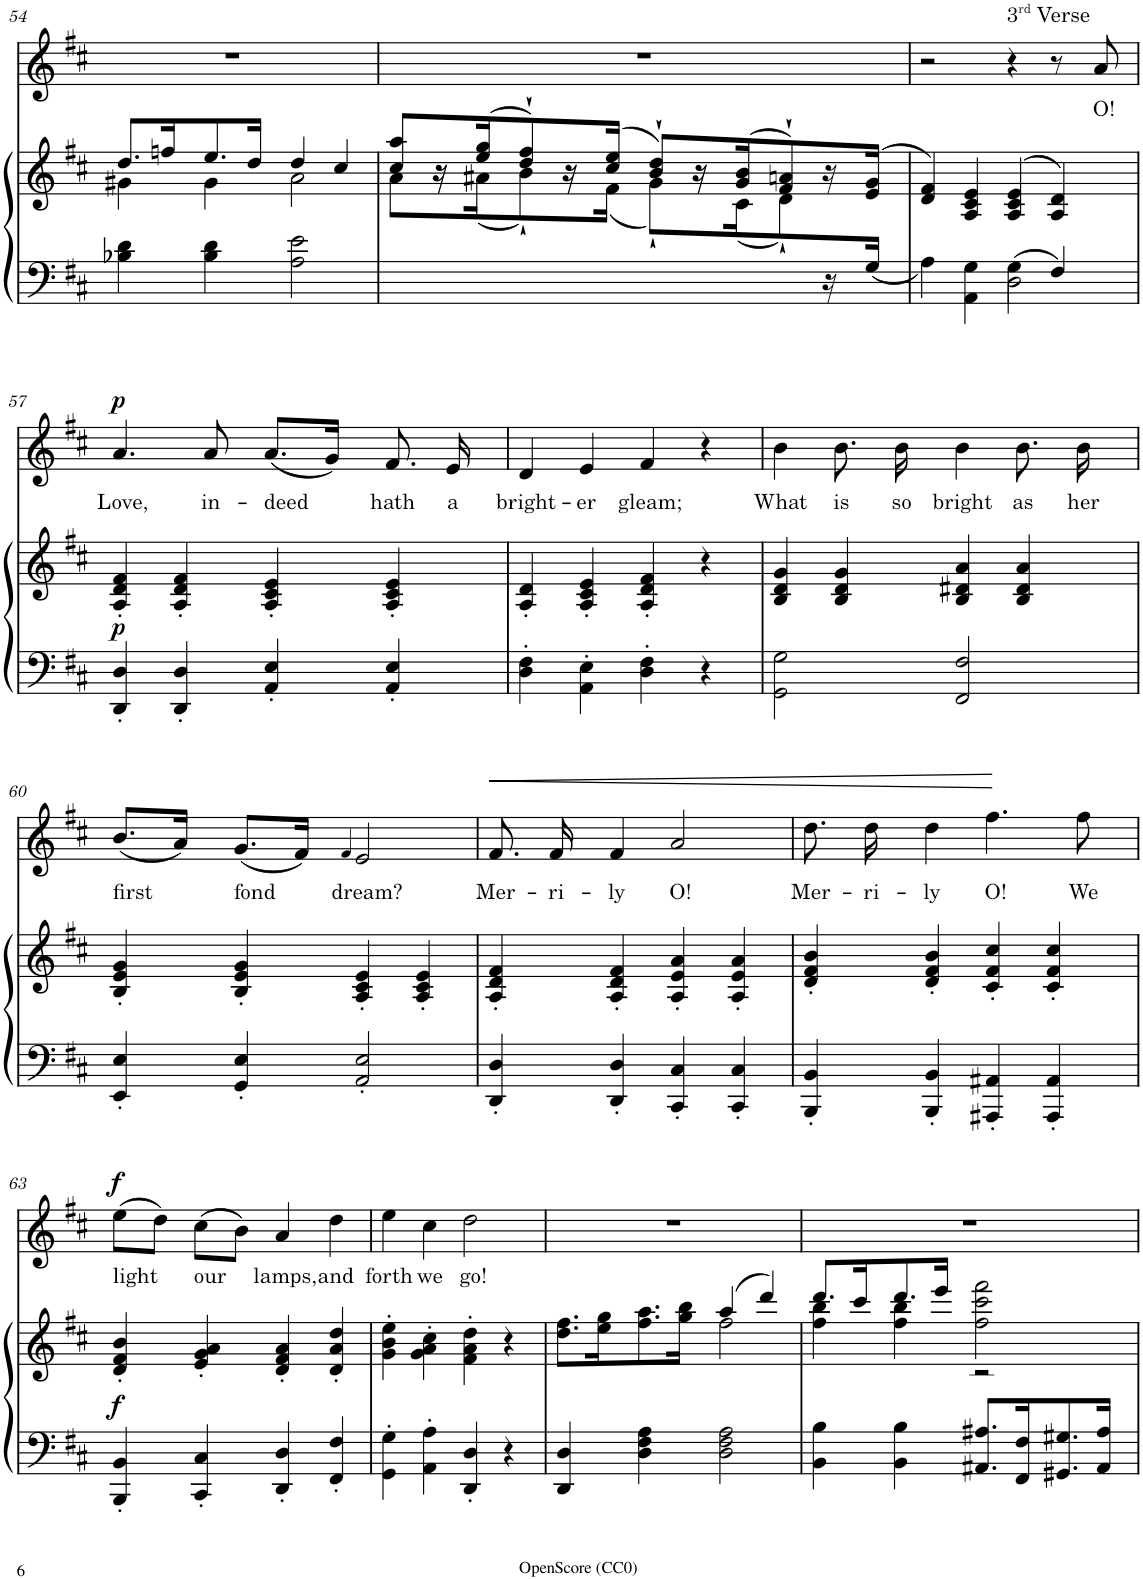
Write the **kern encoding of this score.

**kern	**kern	**dynam	**kern	**text	**dynam
*part2	*part2	*part2	*part1	*part1	*part1
*staff3	*staff2	*staff2/3	*staff1	*staff1	*staff1
*I"Piano	*	*	*I"Voice	*	*
*I'Pno	*	*	*	*	*
!!LO:PB:g=z
*clefF4	*clefG2	*	*clefG2	*	*
*k[f#c#]	*k[f#c#]	*	*k[f#c#]	*	*
*M2/2	*M2/2	*	*M2/2	*	*
*met(c|)	*met(c|)	*	*met(c|)	*	*
=54	=54	=54	=54	=54	=54
*	*^	*	*	*	*
4B-X\ 4d\	8.dd/L	4g#X\	.	1r	.	.
.	16ffn/K	.	.	.	.	.
4B-\ 4d\	8.ee/	4g#\	.	.	.	.
.	16dd/Jk	.	.	.	.	.
2A\ 2e\	4dd/	2a\	.	.	.	.
.	4cc#/	.	.	.	.	.
=55	=55	=55	=55	=55	=55	=55
8ryy	8cc#/ 8aa/L	8a\L	.	1r	.	.
16r	16r	16ryy	.	.	.	.
8.ryy	(>16ee/ 16gg/J	(<16a#X\J	.	.	.	.
.	8dd/`> 8ff#/`>)	8b`<\)	.	.	.	.
16r	16r	16ryy	.	.	.	.
8.ryy	(>16cc#/ 16ee/JJ	(<16f#\JJ	.	.	.	.
.	8b/`> 8dd/`>L)	8g`<\L)	.	.	.	.
16r	16r	16ryy	.	.	.	.
8.ryy	(>16g/ 16b/J	(<16c#\J	.	.	.	.
.	8f#/`> 8an/`>)	8d`<\)	.	.	.	.
16r	16r	8ryy	.	.	.	.
16G/JJ	(>16e/ 16g/JJ	.	.	.	.	.
*	*v	*v	*	*	*	*
=56	=56	=56	=56	=56	=56
*^	*	*	*	*	*
4A\	2ryy	4d/ 4f#/)	.	2r	.	.
4AA\ 4G\	.	4A/ 4c#/ 4e/	.	.	.	.
!	!	!	!	!LO:TX:a:t=3	!	!
!	!	!	!	!LO:TX:a:t=rd	!	!
!	!	!	!	!LO:TX:a:t=Verse	!	!
4G\	2D\	(>4A/ 4c#/ 4e/	.	4r	.	.
4F#/	.	4A/ 4d/)	.	8r	.	.
!	!	!	!	!	!LO:LY:b	!
.	.	.	.	8a/	O!	.
*v	*v	*	*	*	*	*
!!LO:LB:g=z
=57	=57	=57	=57	=57	=57
!	!	!LO:DY:b	!	!LO:LY:b	!LO:DY:a
4DD/' 4D/'	4A/' 4d/' 4f#/'	p	4.a/	Love,	p
4DD/' 4D/'	4A/' 4d/' 4f#/'	.	.	.	.
!	!	!	!	!LO:LY:b	!
.	.	.	8a/	in-	.
!	!	!	!	!LO:LY:b	!
4AA/' 4E/'	4A/' 4c#/' 4e/'	.	(8.a/L	-deed	.
.	.	.	16g/Jk)	.	.
!	!	!	!	!LO:LY:b	!
4AA/' 4E/'	4A/' 4c#/' 4e/'	.	8.f#/	hath	.
!	!	!	!	!LO:LY:b	!
.	.	.	16e/	a	.
=58	=58	=58	=58	=58	=58
!	!	!	!	!LO:LY:b	!
4D\' 4F#\'	4A/' 4d/'	.	4d/	bright-	.
!	!	!	!	!LO:LY:b	!
4AA\' 4E\'	4A/' 4c#/' 4e/'	.	4e/	-er	.
!	!	!	!	!LO:LY:b	!
4D\' 4F#\'	4A/' 4d/' 4f#/'	.	4f#/	gleam;	.
4r	4r	.	4r	.	.
=59	=59	=59	=59	=59	=59
!	!	!	!	!LO:LY:b	!
2GG\ 2G\	4B/ 4d/ 4g/	.	4b\	What	.
!	!	!	!	!LO:LY:b	!
.	4B/ 4d/ 4g/	.	8.b\	is	.
!	!	!	!	!LO:LY:b	!
.	.	.	16b\	so	.
!	!	!	!	!LO:LY:b	!
2FF#/ 2F#/	4B/ 4d#X/ 4a/	.	4b\	bright	.
!	!	!	!	!LO:LY:b	!
.	4B/ 4d#/ 4a/	.	8.b\	as	.
!	!	!	!	!LO:LY:b	!
.	.	.	16b\	her	.
!!LO:LB:g=z
=60	=60	=60	=60	=60	=60
!	!	!	!	!LO:LY:b	!
4EE/' 4E/'	4B/' 4e/' 4g/'	.	(8.b/L	first	.
.	.	.	16a/Jk)	.	.
!	!	!	!	!LO:LY:b	!
4GG/' 4E/'	4B/' 4e/' 4g/'	.	(8.g/L	fond	.
.	.	.	16f#/Jk)	.	.
.	.	.	4qf#/	.	.
!	!	!	!	!LO:LY:b	!
2AA/' 2E/'	4A/' 4c#/' 4e/'	.	2e/	dream?	.
.	4A/' 4c#/' 4e/'	.	.	.	.
=61	=61	=61	=61	=61	=61
!	!	!	!	!LO:LY:b	!LO:HP:b
4DD/' 4D/'	4A/' 4d/' 4f#/'	.	8.f#/	Mer-	<
!	!	!	!	!LO:LY:b	!
.	.	.	16f#/	-ri-	.
!	!	!	!	!LO:LY:b	!
4DD/' 4D/'	4A/' 4d/' 4f#/'	.	4f#/	-ly	.
!	!	!	!	!LO:LY:b	!
4CC#/' 4C#/'	4A/' 4e/' 4a/'	.	2a/	O!	.
4CC#/' 4C#/'	4A/' 4e/' 4a/'	.	.	.	.
=62	=62	=62	=62	=62	=62
!	!	!	!	!LO:LY:b	!
4BBB/' 4BB/'	4d/' 4f#/' 4b/'	.	8.dd\	Mer-	.
!	!	!	!	!LO:LY:b	!
.	.	.	16dd\	-ri-	.
!	!	!	!	!LO:LY:b	!
4BBB/' 4BB/'	4d/' 4f#/' 4b/'	.	4dd\	-ly	.
!	!	!	!	!LO:LY:b	!
4AAA#X/' 4AA#X/'	4c#/' 4f#/' 4cc#/'	.	4.ff#\	O!	[
4AAA#/' 4AA#/'	4c#/' 4f#/' 4cc#/'	.	.	.	.
!	!	!	!	!LO:LY:b	!
.	.	.	8ff#\	We	.
!!LO:LB:g=z
=63	=63	=63	=63	=63	=63
!	!	!LO:DY:b	!	!LO:LY:b	!LO:DY:a
4BBB/' 4BB/'	4d/' 4f#/' 4b/'	f	(8ee\L	light	f
.	.	.	8dd\J)	.	.
!	!	!	!	!LO:LY:b	!
4CC#/' 4C#/'	4e/' 4g/' 4a/'	.	(8cc#\L	our	.
.	.	.	8b\J)	.	.
!	!	!	!	!LO:LY:b	!
4DD/' 4D/'	4d/' 4f#/' 4a/'	.	4a/	lamps,	.
!	!	!	!	!LO:LY:b	!
4FF#/' 4F#/'	4d/' 4a/' 4dd/'	.	4dd\	and	.
=64	=64	=64	=64	=64	=64
!	!	!	!	!LO:LY:b	!
4GG\' 4G\'	4g\' 4b\' 4ee\'	.	4ee\	forth	.
!	!	!	!	!LO:LY:b	!
4AA\' 4A\'	4g\' 4a\' 4cc#\'	.	4cc#\	we	.
!	!	!	!	!LO:LY:b	!
4DD/' 4D/'	4f#\' 4a\' 4dd\'	.	2dd\	go!	.
4r	4r	.	.	.	.
=65	=65	=65	=65	=65	=65
*	*^	*	*	*	*
4DD/ 4D/	8.dd\ 8.ff#\L	2ryy	.	1r	.	.
.	16ee\ 16gg\K	.	.	.	.	.
4D\ 4F#\ 4A\	8.ff#\ 8.aa\	.	.	.	.	.
.	16gg\ 16bb\Jk	.	.	.	.	.
2D\ 2F#\ 2A\	(4aa/	2ff#\	.	.	.	.
.	4ddd/)	.	.	.	.	.
=66	=66	=66	=66	=66	=66	=66
4BB\ 4B\	8.ddd/L	4ff#\ 4bb\	.	1r	.	.
.	16ccc#/K	.	.	.	.	.
4BB\ 4B\	8.ddd/	4ff#\ 4bb\	.	.	.	.
.	16eee/Jk	.	.	.	.	.
8.AA#X/ 8.A#X/L	2ff#\ 2ccc#\ 2fff#\	2r	.	.	.	.
16FF#/ 16F#/K	.	.	.	.	.	.
8.GG#X/ 8.G#X/	.	.	.	.	.	.
16AA#/ 16A#/Jk	.	.	.	.	.	.
*	*v	*v	*	*	*	*
=	=	=	=	=	=
*-	*-	*-	*-	*-	*-
